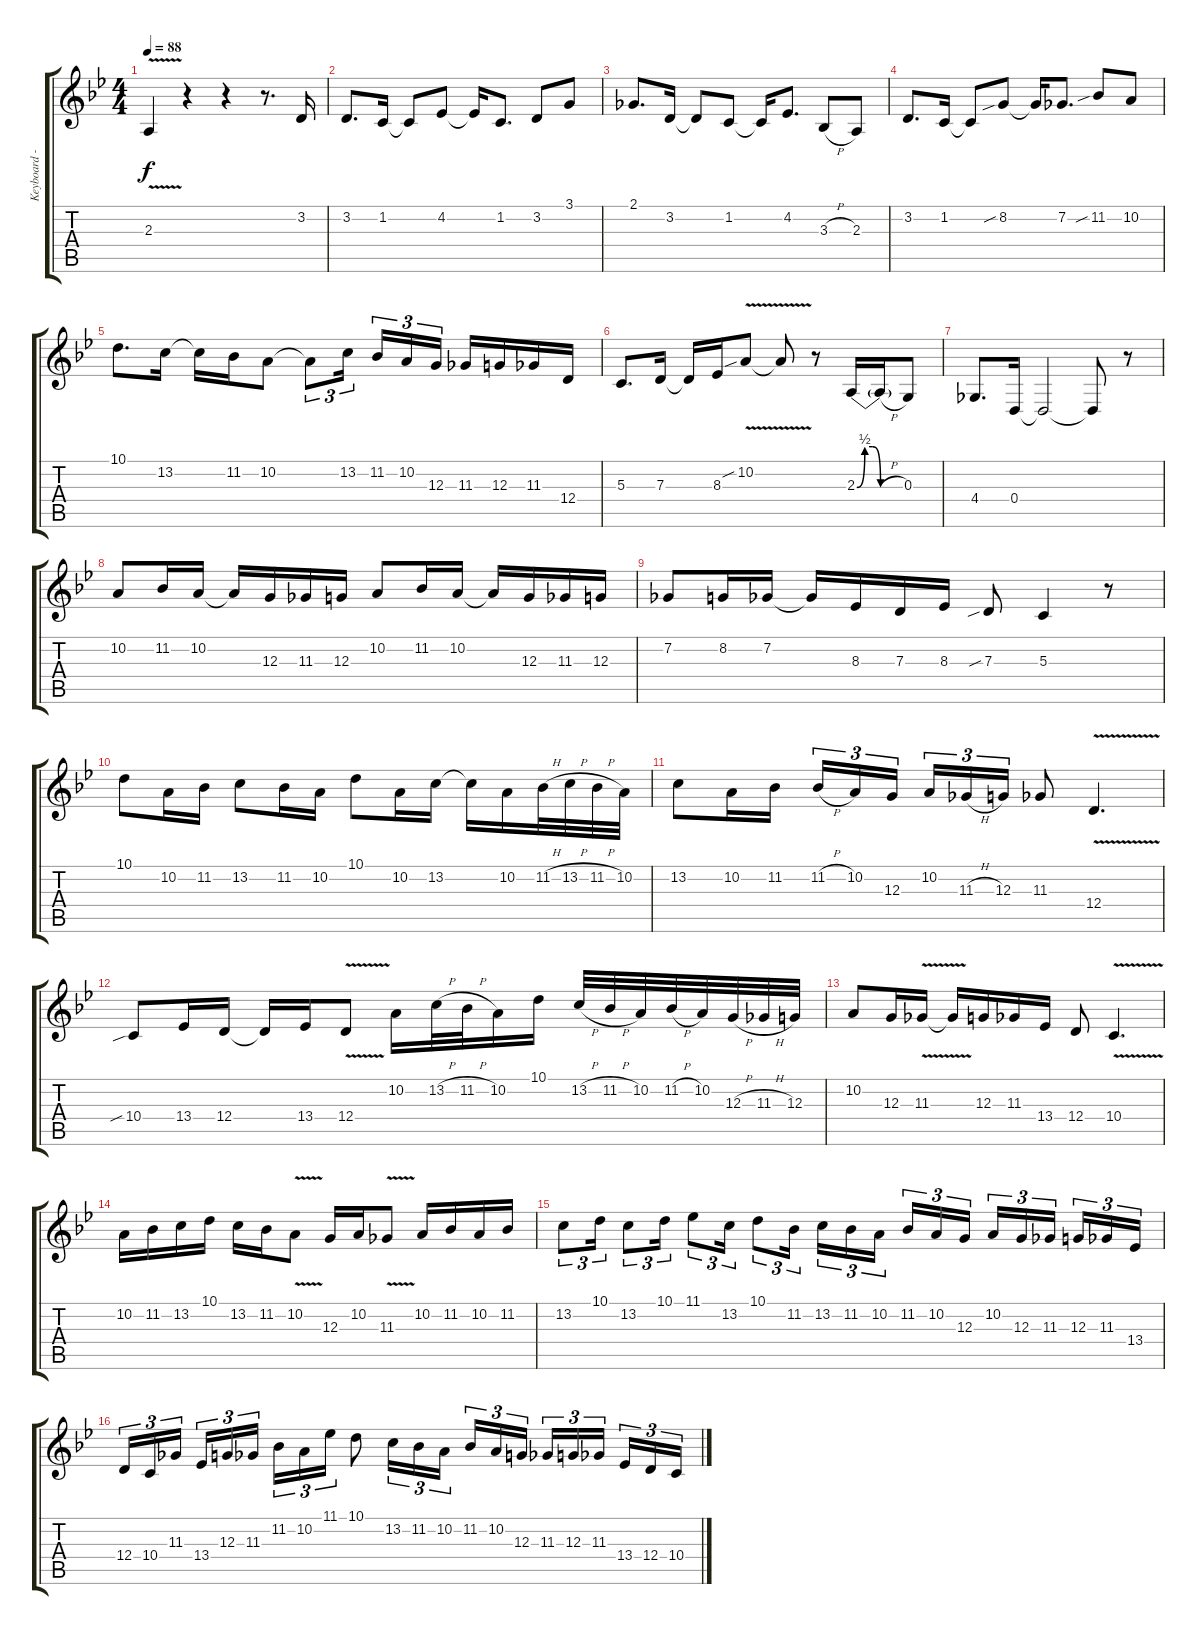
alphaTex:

\track ("Keyboard - Jordan Rudess" "Keyboard -") {instrument acousticgrandpiano}
\staff {score tabs}
\tuning (E4 B3 G3 D3 A2 E2) {hide}
\ts (4 4)
\tempo 88
\clef g2
\ks bb
2.3{v}.4{dy f} r.4 r.4 r.8{d} 3.2.16 |
3.2.8{d} 1.2.16 1.2{t}.8 4.2.8 4.2{t}.16 1.2.8{d} 3.2.8 3.1.8 |
2.1.8{d} 3.2.16 3.2{t}.8 1.2.8 1.2{t}.16 4.2.8{d} 3.3{h}.8 2.3.8 |
3.2.8{d} 1.2.16 1.2{t}.8 8.2{sib}.8 8.2{t}.16 7.2.8{d} 11.2{sib}.8 10.2.8 |
10.1.8{d} 13.2.16 13.2{t}.16 11.2.16 10.2.8 10.2{t}.8{tu (3 2)} 13.2.16{tu (3 2) beam splitsecondary} 11.2.16{tu (3 2)} 10.2.16{tu (3 2)} 12.3.16{tu (3 2)} 11.3.16 12.3.16 11.3.16 12.4.16 |
5.3.8{d} 7.3.16 7.3{t}.16 8.3.16 10.2{v sib}.8 10.2{t}.8 r.8 2.3{be (custom 0 0 10 2 20 2 30 0 60 0)}.16 2.3{h t}.16 0.3.8 |
4.4.8{d} 0.4.16 0.4{t}.2 0.4{t}.8 r.8 |
10.2.8 11.2.16 10.2.16 10.2{t}.16 12.3.16 11.3.16 12.3.16 10.2.8 11.2.16 10.2.16 10.2{t}.16 12.3.16 11.3.16 12.3.16 |
7.2.8 8.2.16 7.2.16 7.2{t}.16 8.3.16 7.3.16 8.3.16 7.3{sib}.8 5.3.4 r.8 |
10.1.8 10.2.16 11.2.16 13.2.8 11.2.16 10.2.16 10.1.8 10.2.16 13.2.16 13.2{t}.16 10.2.16 11.2{h}.32 13.2{h}.32 11.2{h}.32 10.2.32 |
13.2.8 10.2.16 11.2.16 11.2{h}.16{tu (3 2)} 10.2.16{tu (3 2)} 12.3.16{tu (3 2) beam splitsecondary} 10.2.16{tu (3 2)} 11.3{h}.16{tu (3 2)} 12.3.16{tu (3 2)} 11.3.8 12.4{v}.4{d} |
10.4{sib}.8 13.4.16 12.4.16 12.4{t}.16 13.4.16 12.4{v}.8 10.2.16 13.2{h}.32 11.2{h}.32 10.2.16 10.1.16 13.2{h}.32 11.2{h}.32 10.2.32 11.2{h}.32 10.2.32 12.3{h}.32 11.3{h}.32 12.3.32 |
10.2.8 12.3.16 11.3{v}.16 11.3{t}.16 12.3.16 11.3.16 13.4.16 12.4.8 10.4{v}.4{d} |
10.2.16 11.2.16 13.2.16 10.1.16 13.2.16 11.2.16 10.2{v}.8 12.3.16 10.2.16 11.3{v}.8 10.2.16 11.2.16 10.2.16 11.2.16 |
13.2.8{tu (3 2)} 10.1.16{tu (3 2)} 13.2.8{tu (3 2)} 10.1.16{tu (3 2)} 11.1.8{tu (3 2)} 13.2.16{tu (3 2)} 10.1.8{tu (3 2)} 11.2.16{tu (3 2)} 13.2.16{tu (3 2)} 11.2.16{tu (3 2)} 10.2.16{tu (3 2) beam splitsecondary} 11.2.16{tu (3 2)} 10.2.16{tu (3 2)} 12.3.16{tu (3 2)} 10.2.16{tu (3 2)} 12.3.16{tu (3 2)} 11.3.16{tu (3 2) beam splitsecondary} 12.3.16{tu (3 2)} 11.3.16{tu (3 2)} 13.4.16{tu (3 2)} |
12.4.16{tu (3 2)} 10.4.16{tu (3 2)} 11.3.16{tu (3 2) beam splitsecondary} 13.4.16{tu (3 2)} 12.3.16{tu (3 2)} 11.3.16{tu (3 2)} 11.2.16{tu (3 2)} 10.2.16{tu (3 2)} 11.1.16{tu (3 2)} 10.1.8 13.2.16{tu (3 2)} 11.2.16{tu (3 2)} 10.2.16{tu (3 2) beam splitsecondary} 11.2.16{tu (3 2)} 10.2.16{tu (3 2)} 12.3.16{tu (3 2)} 11.3.16{tu (3 2)} 12.3.16{tu (3 2)} 11.3.16{tu (3 2) beam splitsecondary} 13.4.16{tu (3 2)} 12.4.16{tu (3 2)} 10.4.16{tu (3 2)}
